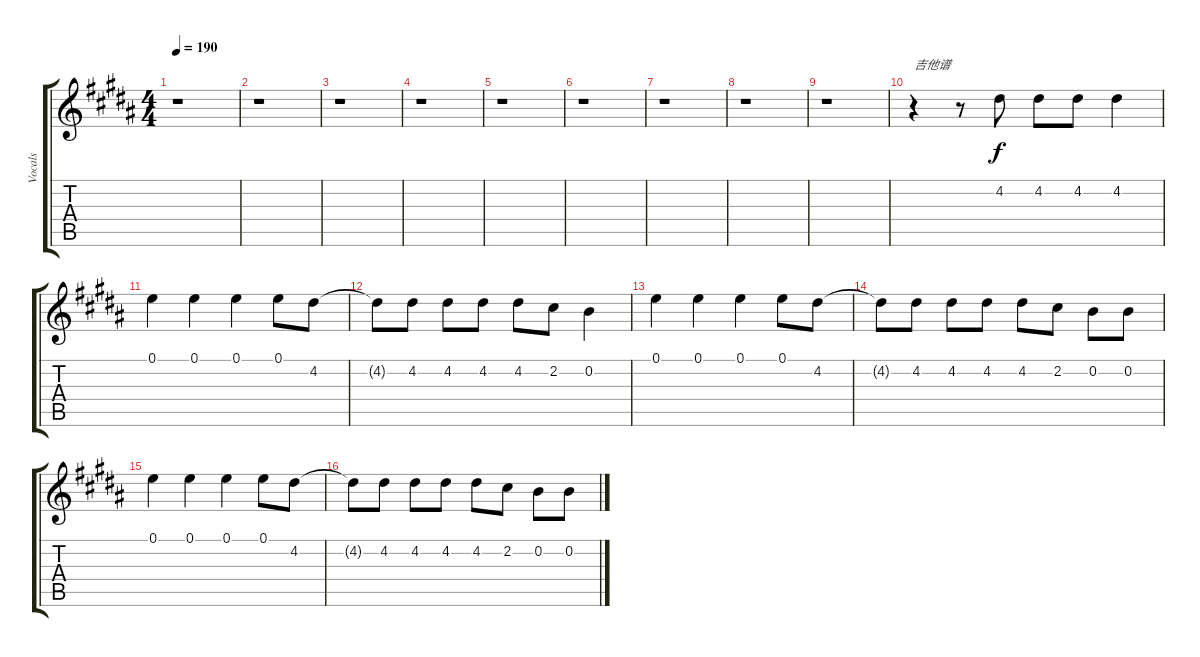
\track ("Vocals" "Vocals") {instrument overdrivenguitar}
\staff {score tabs}
\tuning (E4 B3 G3 D3 A2 E2) {hide}
\ts (4 4)
\tempo 190
\clef g2
\ks b
r.1{dy f instrument overdrivenguitar} |
r.1 |
r.1 |
r.1 |
r.1 |
r.1 |
r.1 |
r.1 |
r.1 |
r.4{txt "吉他谱"} r.8 4.2.8 4.2.8 4.2.8 4.2.4 |
0.1.4 0.1.4 0.1.4 0.1.8 4.2.8 |
4.2{t}.8 4.2.8 4.2.8 4.2.8 4.2.8 2.2.8 0.2.4 |
0.1.4 0.1.4 0.1.4 0.1.8 4.2.8 |
4.2{t}.8 4.2.8 4.2.8 4.2.8 4.2.8 2.2.8 0.2.8 0.2.8 |
0.1.4 0.1.4 0.1.4 0.1.8 4.2.8 |
4.2{t}.8 4.2.8 4.2.8 4.2.8 4.2.8 2.2.8 0.2.8 0.2.8
